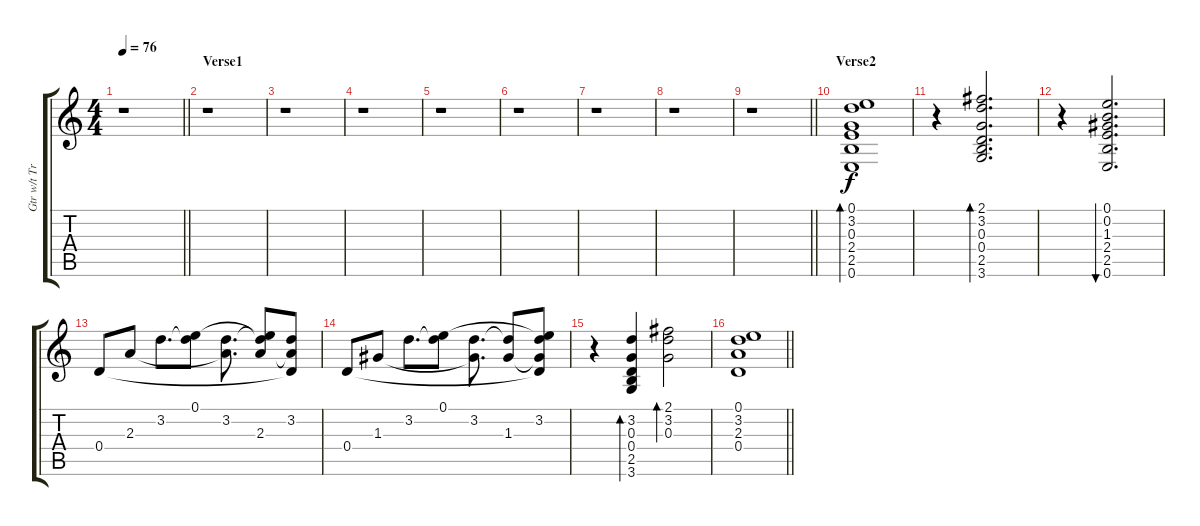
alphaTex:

\track ("Gtr w/t Tremolo and slight dist." "Gtr w/t Tr") {instrument electricguitarclean}
\staff {score tabs}
\tuning (E4 B3 G3 D3 A2 E2) {hide}
\ts (4 4)
\tempo 76
\clef g2
\barLineRight lightlight
\ks c
r.1{dy f instrument electricguitarclean} |
\section ("" "Verse1")
r.1 |
r.1 |
r.1 |
r.1 |
r.1 |
r.1 |
r.1 |
\barLineRight lightlight
r.1 |
\section ("" "Verse2")
(0.1 3.2 0.3 2.4 2.5 0.6).1{bd 240} |
r.4 (2.1 3.2 0.3 0.4 2.5 3.6).2{d bd 240} |
r.4 (0.1 0.2 1.3 2.4 2.5 0.6).2{d bu 480} |
0.4.8 2.3.8 3.2.8{d} (0.1 3.2{t}).8 (3.2 2.3{t}).8{d} (0.1{t} 3.2{t} 2.3).8 (3.2 2.3{t} 0.4{t}).8 |
0.4.8 1.3.8 3.2.8{d} (0.1 3.2{t}).8 (3.2 1.3{t}).8{d} (3.2{t} 1.3).8 (0.1{t} 3.2 1.3{t} 0.4{t}).8 |
r.4 (3.2 0.3 0.4 2.5 3.6).4{bd 60} (2.1 3.2 0.3).2{bd 60} |
\barLineRight lightlight
(0.1 3.2 2.3 0.4).1
